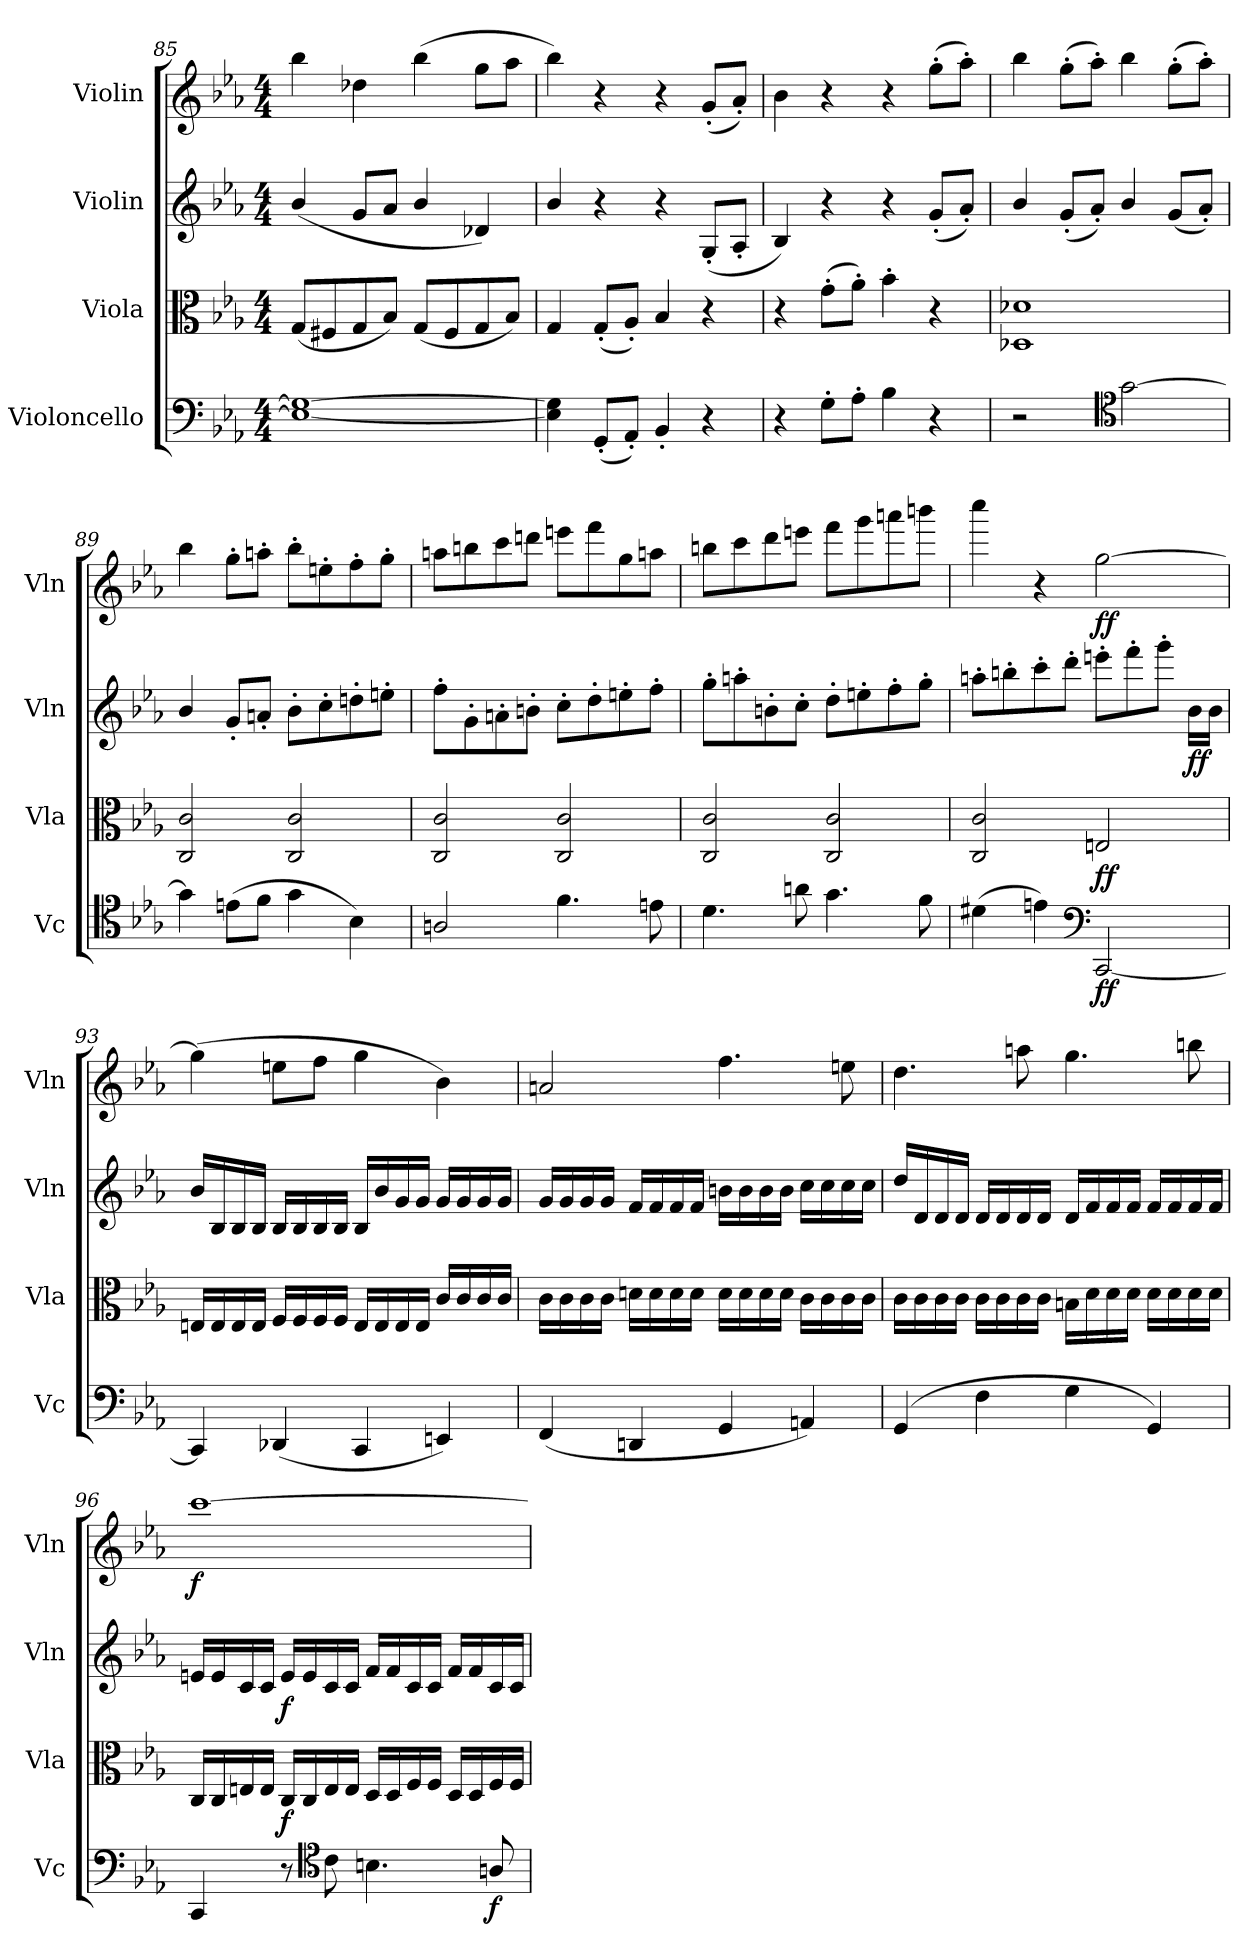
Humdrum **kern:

**kern	**dynam	**kern	**dynam	**kern	**dynam	**kern	**dynam
*part4	*part4	*part3	*part3	*part2	*part2	*part1	*part1
*staff4	*staff4	*staff3	*staff3	*staff2	*staff2	*staff1	*staff1
*I"Violoncello	*	*I"Viola	*	*I"Violin	*	*I"Violin	*
*I'Vc	*	*I'Vla	*	*I'Vln	*	*I'Vln	*
*clefF4	*	*clefC3	*	*clefG2	*	*clefG2	*
*k[b-e-a-]	*	*k[b-e-a-]	*	*k[b-e-a-]	*	*k[b-e-a-]	*
*E-:	*	*E-:	*	*E-:	*	*E-:	*
*M4/4	*	*M4/4	*	*M4/4	*	*M4/4	*
=85	=85	=85	=85	=85	=85	=85	=85
1E_ 1G_	.	(8G/L	.	(4b-/	.	4bb-\	.
.	.	8F#X/	.	.	.	.	.
.	.	8G/	.	8g/L	.	4dd-X\	.
.	.	8B-/J)	.	8a-/J	.	.	.
.	.	(8G/L	.	4b-/	.	(4bb-\	.
.	.	8F#/	.	.	.	.	.
.	.	8G/	.	4d-X/)	.	8gg\L	.
.	.	8B-/J)	.	.	.	8aa-\J	.
=86	=86	=86	=86	=86	=86	=86	=86
4E]\ 4G]\	.	4G/	.	4b-/	.	4bb-\)	.
(8GG'/L	.	(8G'/L	.	4r	.	4r	.
8AA-'/J)	.	8A-'/J)	.	.	.	.	.
4BB-'/	.	4B-/	.	4r	.	4r	.
4r	.	4r	.	(8G'/L	.	(8g'/L	.
.	.	.	.	8A-'/J	.	8a-'/J)	.
=87	=87	=87	=87	=87	=87	=87	=87
4r	.	4r	.	4B-/)	.	4b-\	.
8G'\L	.	(8g'\L	.	4r	.	4r	.
8A-'\J	.	8a-'\J)	.	.	.	.	.
4B-\	.	4b-'\	.	4r	.	4r	.
4r	.	4r	.	(8g'/L	.	(8gg'\L	.
.	.	.	.	8a-'/J)	.	8aa-'\J)	.
=88	=88	=88	=88	=88	=88	=88	=88
2r	.	1D-X 1d-X	.	4b-/	.	4bb-\	.
.	.	.	.	(8g'/L	.	(8gg'\L	.
.	.	.	.	8a-'/J)	.	8aa-'\J)	.
*clefC4	*	*	*	*	*	*	*
[2g\	.	.	.	4b-/	.	4bb-\	.
.	.	.	.	(8g/L	.	(8gg'\L	.
.	.	.	.	8a-'/J)	.	8aa-'\J)	.
=89	=89	=89	=89	=89	=89	=89	=89
4g\]	.	2C/ 2c/	.	4b-/	.	4bb-\	.
(8en\L	.	.	.	8g'/L	.	8gg'\L	.
8f\J	.	.	.	8an'/J	.	8aan'\J	.
4g\	.	2C/ 2c/	.	8b-'\L	.	8bb-'\L	.
.	.	.	.	8cc'\	.	8een'\	.
4B-\)	.	.	.	8ddn'\	.	8ff'\	.
.	.	.	.	8een'\J	.	8gg'\J	.
=90	=90	=90	=90	=90	=90	=90	=90
2An/	.	2C/ 2c/	.	8ff'\L	.	8aan\L	.
.	.	.	.	8g'\	.	8bbn\	.
.	.	.	.	8an'\	.	8ccc\	.
.	.	.	.	8bn'\J	.	8dddn\J	.
4.f\	.	2C/ 2c/	.	8cc'\L	.	8eeen\L	.
.	.	.	.	8dd'\	.	8fff\	.
.	.	.	.	8een'\	.	8gg\	.
8en\	.	.	.	8ff'\J	.	8aan\J	.
=91	=91	=91	=91	=91	=91	=91	=91
4.d\	.	2C/ 2c/	.	8gg'\L	.	8bbn\L	.
.	.	.	.	8aan'\	.	8ccc\	.
.	.	.	.	8bn'\	.	8ddd\	.
8an\	.	.	.	8cc'\J	.	8eeen\J	.
4.g\	.	2C/ 2c/	.	8dd'\L	.	8fff\L	.
.	.	.	.	8een'\	.	8ggg\	.
.	.	.	.	8ff'\	.	8aaan\	.
8f\	.	.	.	8gg'\J	.	8bbbn\J	.
=92	=92	=92	=92	=92	=92	=92	=92
(4d#X\	.	2C/ 2c/	.	8aan'\L	.	4cccc\	.
.	.	.	.	8bbn'\	.	.	.
4en\)	.	.	.	8ccc'\	.	4r	.
.	.	.	.	8ddd'\J	.	.	.
*clefF4	*	*	*	*	*	*	*
[2CC/	ff	2En/	ff	8eeen'\L	.	[2gg\	ff
.	.	.	.	8fff'\	.	.	.
.	.	.	.	8ggg'\J	.	.	.
.	.	.	.	16b-\LL	ff	.	.
.	.	.	.	16b-\JJ	.	.	.
=93	=93	=93	=93	=93	=93	=93	=93
4CC/]	.	16En/LL	.	16b-/LL	.	(4gg\]	.
.	.	16E/	.	16B-/	.	.	.
.	.	16E/	.	16B-/	.	.	.
.	.	16E/JJ	.	16B-/JJ	.	.	.
(4DD-X/	.	16F/LL	.	16B-/LL	.	8een\L	.
.	.	16F/	.	16B-/	.	.	.
.	.	16F/	.	16B-/	.	8ff\J	.
.	.	16F/JJ	.	16B-/JJ	.	.	.
4CC/	.	16E/LL	.	16B-/LL	.	4gg\	.
.	.	16E/	.	16b-/	.	.	.
.	.	16E/	.	16g/	.	.	.
.	.	16E/JJ	.	16g/JJ	.	.	.
4EEn/)	.	16c/LL	.	16g/LL	.	4b-\)	.
.	.	16c/	.	16g/	.	.	.
.	.	16c/	.	16g/	.	.	.
.	.	16c/JJ	.	16g/JJ	.	.	.
=94	=94	=94	=94	=94	=94	=94	=94
(4FF/	.	16c\LL	.	16g/LL	.	2an/	.
.	.	16c\	.	16g/	.	.	.
.	.	16c\	.	16g/	.	.	.
.	.	16c\JJ	.	16g/JJ	.	.	.
4DDn/	.	16dn\LL	.	16f/LL	.	.	.
.	.	16d\	.	16f/	.	.	.
.	.	16d\	.	16f/	.	.	.
.	.	16d\JJ	.	16f/JJ	.	.	.
4GG/	.	16d\LL	.	16bn\LL	.	4.ff\	.
.	.	16d\	.	16b\	.	.	.
.	.	16d\	.	16b\	.	.	.
.	.	16d\JJ	.	16b\JJ	.	.	.
4AAn/)	.	16c\LL	.	16cc\LL	.	.	.
.	.	16c\	.	16cc\	.	.	.
.	.	16c\	.	16cc\	.	8een\	.
.	.	16c\JJ	.	16cc\JJ	.	.	.
=95	=95	=95	=95	=95	=95	=95	=95
(4GG/	.	16c\LL	.	16dd/LL	.	4.dd\	.
.	.	16c\	.	16d/	.	.	.
.	.	16c\	.	16d/	.	.	.
.	.	16c\JJ	.	16d/JJ	.	.	.
4F\	.	16c\LL	.	16d/LL	.	.	.
.	.	16c\	.	16d/	.	.	.
.	.	16c\	.	16d/	.	8aan\	.
.	.	16c\JJ	.	16d/JJ	.	.	.
4G\	.	16Bn\LL	.	16d/LL	.	4.gg\	.
.	.	16d\	.	16f/	.	.	.
.	.	16d\	.	16f/	.	.	.
.	.	16d\JJ	.	16f/JJ	.	.	.
4GG/)	.	16d\LL	.	16f/LL	.	.	.
.	.	16d\	.	16f/	.	.	.
.	.	16d\	.	16f/	.	8bbn\	.
.	.	16d\JJ	.	16f/JJ	.	.	.
=96	=96	=96	=96	=96	=96	=96	=96
4CC/	.	16C/LL	.	16en/LL	.	[1ccc	f
.	.	16C/	.	16e/	.	.	.
.	.	16En/	.	16c/	.	.	.
.	.	16E/JJ	.	16c/JJ	.	.	.
8r	.	16C/LL	f	16e/LL	f	.	.
.	.	16C/	.	16e/	.	.	.
*clefC4	*	*	*	*	*	*	*
8c\	.	16E/	.	16c/	.	.	.
.	.	16E/JJ	.	16c/JJ	.	.	.
4.Bn\	.	16D/LL	.	16f/LL	.	.	.
.	.	16D/	.	16f/	.	.	.
.	.	16F/	.	16c/	.	.	.
.	.	16F/JJ	.	16c/JJ	.	.	.
.	.	16D/LL	.	16f/LL	.	.	.
.	.	16D/	.	16f/	.	.	.
8An/	f	16F/	.	16c/	.	.	.
.	.	16F/JJ	.	16c/JJ	.	.	.
=	=	=	=	=	=	=	=
*-	*-	*-	*-	*-	*-	*-	*-
